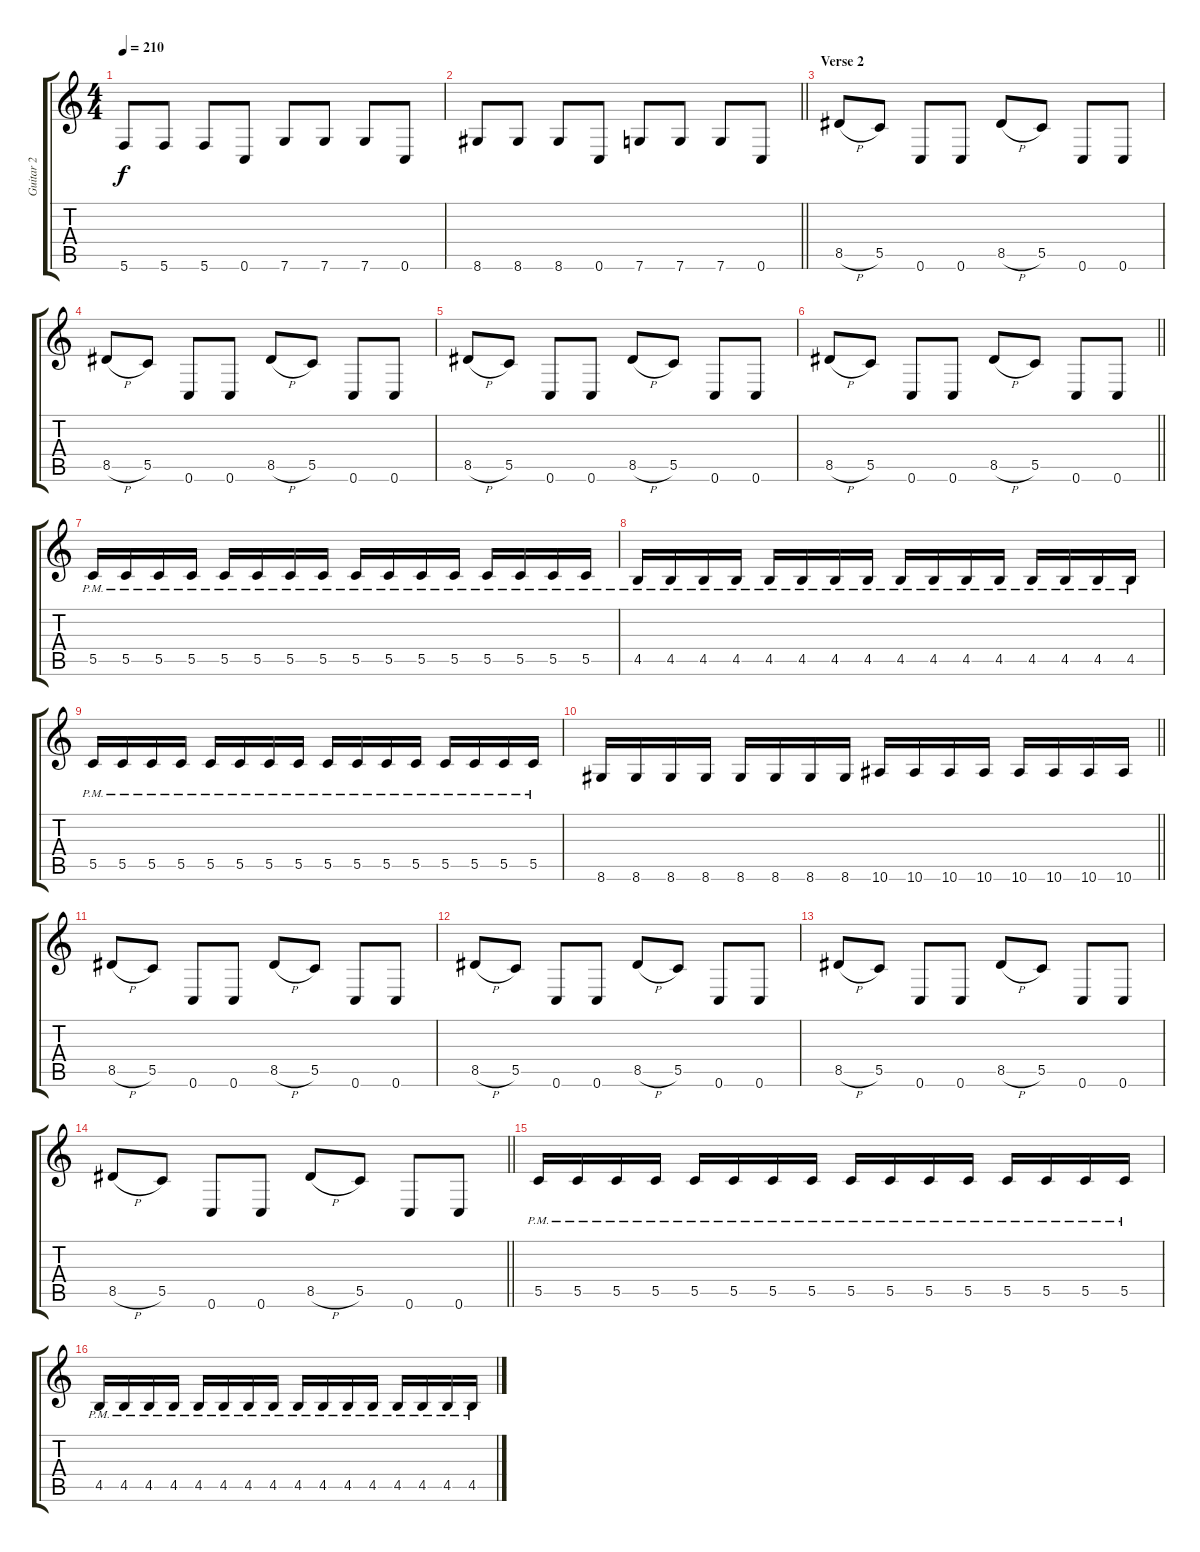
\track ("Guitar 2" "Guitar 2") {instrument overdrivenguitar}
\staff {score tabs}
\tuning (D4 A3 F3 C3 G2 C2) {hide}
\ts (4 4)
\tempo 210
\clef g2
\ks c
5.6.8{dy f} 5.6.8 5.6.8 0.6.8 7.6.8 7.6.8 7.6.8 0.6.8 |
\barLineRight lightlight
8.6.8 8.6.8 8.6.8 0.6.8 7.6.8 7.6.8 7.6.8 0.6.8 |
\section ("" "Verse 2")
8.5{h}.8 5.5.8 0.6.8 0.6.8 8.5{h}.8 5.5.8 0.6.8 0.6.8 |
8.5{h}.8 5.5.8 0.6.8 0.6.8 8.5{h}.8 5.5.8 0.6.8 0.6.8 |
8.5{h}.8 5.5.8 0.6.8 0.6.8 8.5{h}.8 5.5.8 0.6.8 0.6.8 |
\barLineRight lightlight
8.5{h}.8 5.5.8 0.6.8 0.6.8 8.5{h}.8 5.5.8 0.6.8 0.6.8 |
5.5{pm}.16 5.5{pm}.16 5.5{pm}.16 5.5{pm}.16 5.5{pm}.16 5.5{pm}.16 5.5{pm}.16 5.5{pm}.16 5.5{pm}.16 5.5{pm}.16 5.5{pm}.16 5.5{pm}.16 5.5{pm}.16 5.5{pm}.16 5.5{pm}.16 5.5{pm}.16 |
4.5{pm}.16 4.5{pm}.16 4.5{pm}.16 4.5{pm}.16 4.5{pm}.16 4.5{pm}.16 4.5{pm}.16 4.5{pm}.16 4.5{pm}.16 4.5{pm}.16 4.5{pm}.16 4.5{pm}.16 4.5{pm}.16 4.5{pm}.16 4.5{pm}.16 4.5{pm}.16 |
5.5{pm}.16 5.5{pm}.16 5.5{pm}.16 5.5{pm}.16 5.5{pm}.16 5.5{pm}.16 5.5{pm}.16 5.5{pm}.16 5.5{pm}.16 5.5{pm}.16 5.5{pm}.16 5.5{pm}.16 5.5{pm}.16 5.5{pm}.16 5.5{pm}.16 5.5{pm}.16 |
\barLineRight lightlight
8.6.16 8.6.16 8.6.16 8.6.16 8.6.16 8.6.16 8.6.16 8.6.16 10.6.16 10.6.16 10.6.16 10.6.16 10.6.16 10.6.16 10.6.16 10.6.16 |
8.5{h}.8 5.5.8 0.6.8 0.6.8 8.5{h}.8 5.5.8 0.6.8 0.6.8 |
8.5{h}.8 5.5.8 0.6.8 0.6.8 8.5{h}.8 5.5.8 0.6.8 0.6.8 |
8.5{h}.8 5.5.8 0.6.8 0.6.8 8.5{h}.8 5.5.8 0.6.8 0.6.8 |
\barLineRight lightlight
8.5{h}.8 5.5.8 0.6.8 0.6.8 8.5{h}.8 5.5.8 0.6.8 0.6.8 |
5.5{pm}.16 5.5{pm}.16 5.5{pm}.16 5.5{pm}.16 5.5{pm}.16 5.5{pm}.16 5.5{pm}.16 5.5{pm}.16 5.5{pm}.16 5.5{pm}.16 5.5{pm}.16 5.5{pm}.16 5.5{pm}.16 5.5{pm}.16 5.5{pm}.16 5.5{pm}.16 |
4.5{pm}.16 4.5{pm}.16 4.5{pm}.16 4.5{pm}.16 4.5{pm}.16 4.5{pm}.16 4.5{pm}.16 4.5{pm}.16 4.5{pm}.16 4.5{pm}.16 4.5{pm}.16 4.5{pm}.16 4.5{pm}.16 4.5{pm}.16 4.5{pm}.16 4.5{pm}.16
